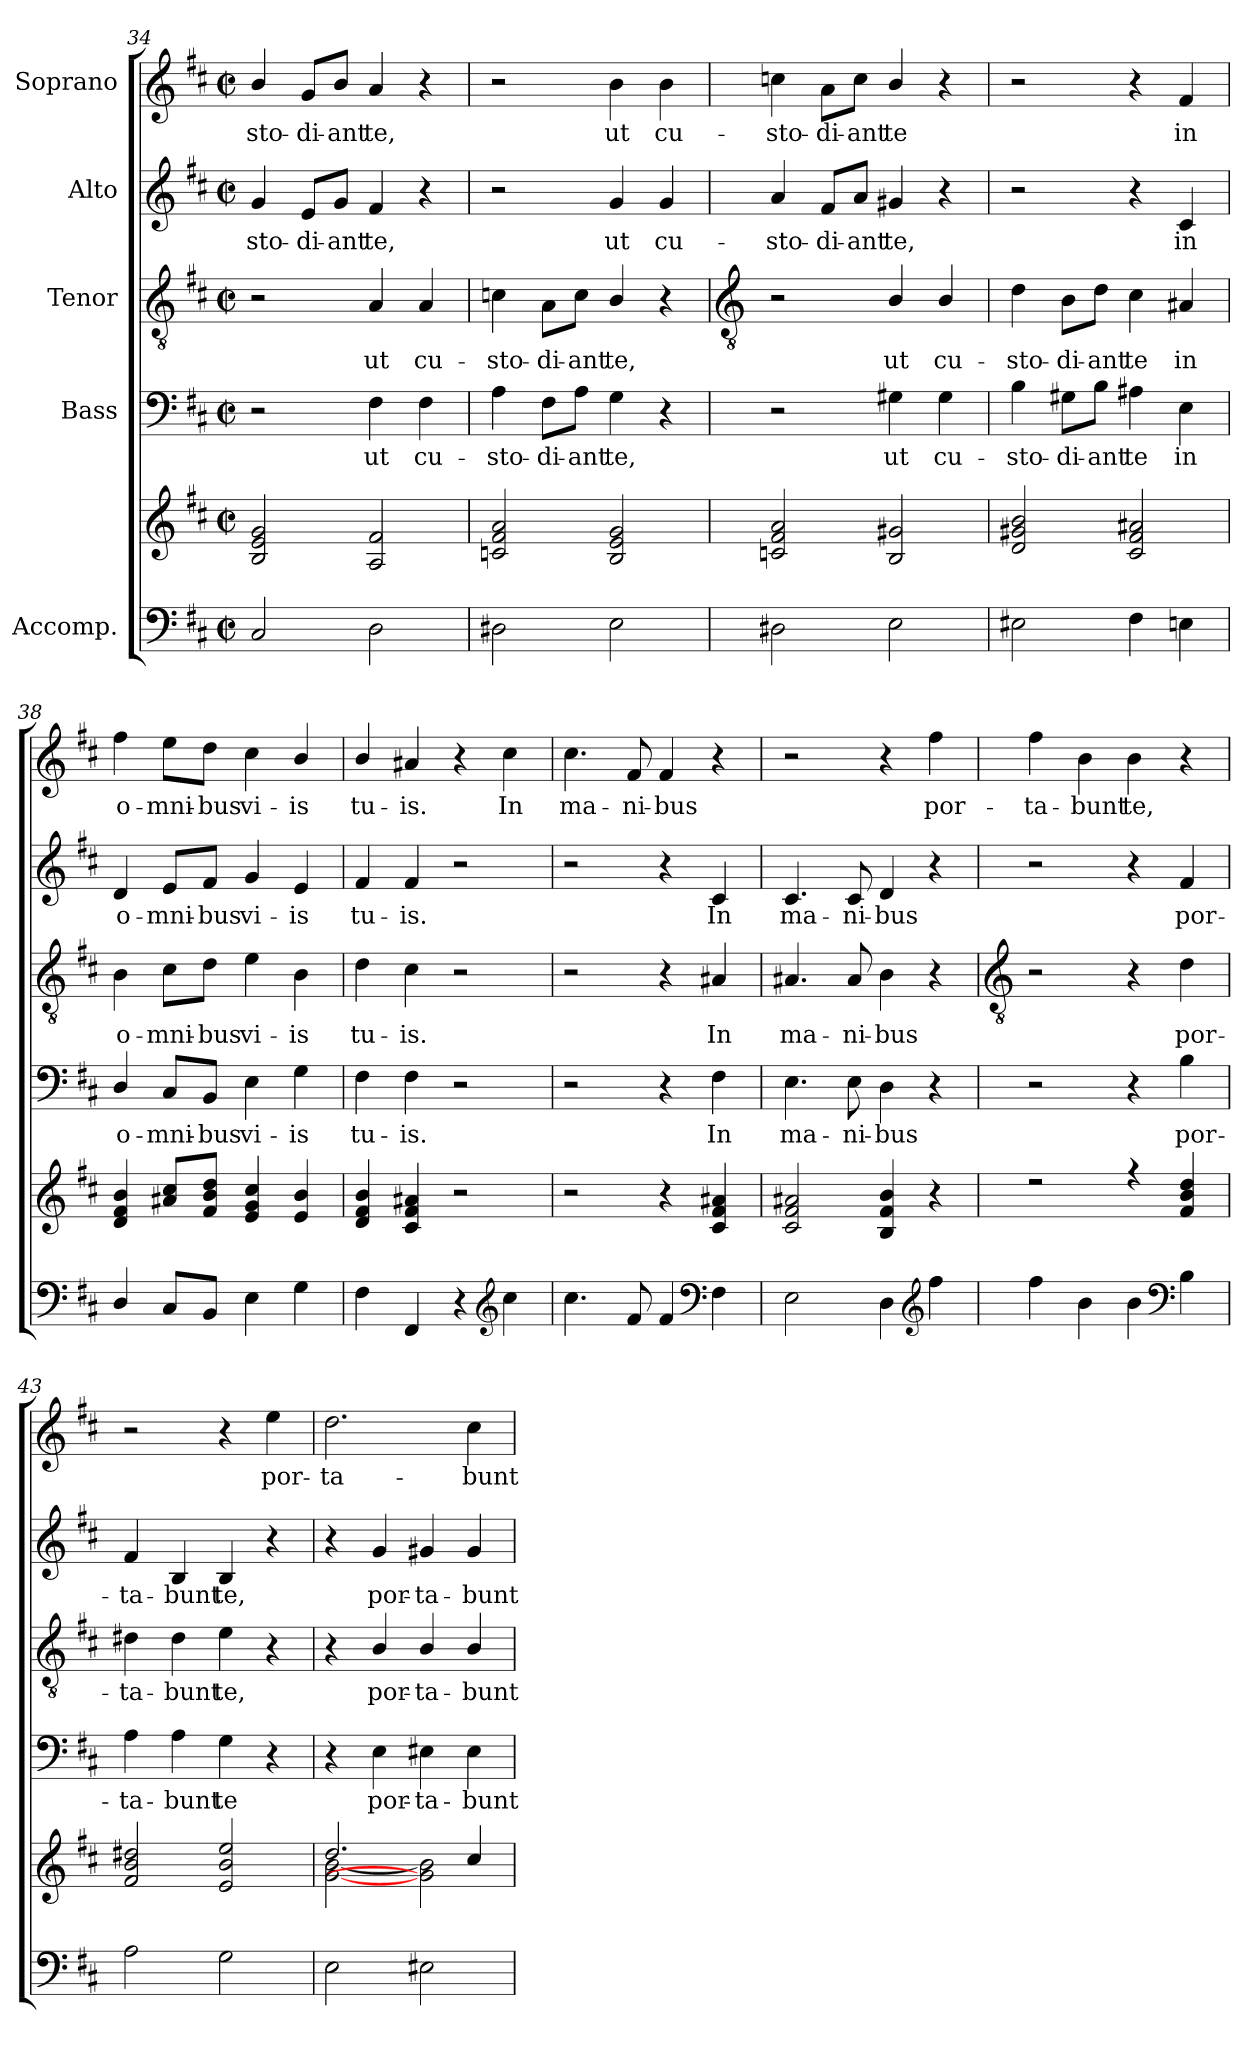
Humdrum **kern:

**kern	**kern	**kern	**text	**kern	**text	**kern	**text	**kern	**text
*part5	*part5	*part4	*part4	*part3	*part3	*part2	*part2	*part1	*part1
*staff6	*staff5	*staff4	*staff4	*staff3	*staff3	*staff2	*staff2	*staff1	*staff1
*I"Accomp.	*	*I"Bass	*	*I"Tenor	*	*I"Alto	*	*I"Soprano	*
*clefF4	*clefG2	*clefF4	*	*clefGv2	*	*clefG2	*	*clefG2	*
*k[f#c#]	*k[f#c#]	*k[f#c#]	*	*k[f#c#]	*	*k[f#c#]	*	*k[f#c#]	*
*D:	*D:	*D:	*	*D:	*	*D:	*	*D:	*
*M2/2	*M2/2	*M2/2	*	*M2/2	*	*M2/2	*	*M2/2	*
*met(c|)	*met(c|)	*met(c|)	*	*met(c|)	*	*met(c|)	*	*met(c|)	*
=34	=34	=34	=34	=34	=34	=34	=34	=34	=34
*	*^	*	*	*	*	*	*	*	*
*	*	*^	*	*	*	*	*	*	*	*
!	!	!	!	!	!	!	!	!	!LO:LY:b	!	!LO:LY:b
2C#	2B/ 2e/ 2g/	2ryy	2ryy	2r	.	2r	.	4g	-sto-	4b/	-sto-
!	!	!	!	!	!	!	!	!	!LO:LY:b	!	!LO:LY:b
.	.	.	.	.	.	.	.	8e/L	-di-	8g/L	-di-
!	!	!	!	!	!	!	!	!	!LO:LY:b	!	!LO:LY:b
.	.	.	.	.	.	.	.	8g/J	-ant	8b/J	-ant
!	!	!	!	!	!LO:LY:b	!	!LO:LY:b	!	!LO:LY:b	!	!LO:LY:b
2D	2A/ 2f#/	2ryy	2ryy	4F#	ut	4A	ut	4f#	te,	4a	te,
!	!	!	!	!	!LO:LY:b	!	!LO:LY:b	!	!	!	!
.	.	.	.	4F#	cu-	4A	cu-	4r	.	4r	.
=35	=35	=35	=35	=35	=35	=35	=35	=35	=35	=35	=35
!	!	!	!	!	!LO:LY:b	!	!LO:LY:b	!	!	!	!
2D#X	2cn/ 2f#/ 2a/	2ryy	2ryy	4A	-sto-	4cn	-sto-	2r	.	2r	.
!	!	!	!	!	!LO:LY:b	!	!LO:LY:b	!	!	!	!
.	.	.	.	8F#\L	-di-	8A\L	-di-	.	.	.	.
!	!	!	!	!	!LO:LY:b	!	!LO:LY:b	!	!	!	!
.	.	.	.	8A\J	-ant	8c\J	-ant	.	.	.	.
!	!	!	!	!	!LO:LY:b	!	!LO:LY:b	!	!LO:LY:b	!	!LO:LY:b
2E	2B/ 2e/ 2g/	2ryy	2ryy	4G	te,	4B/	te,	4g	ut	4b	ut
!	!	!	!	!	!	!	!	!	!LO:LY:b	!	!LO:LY:b
.	.	.	.	4r	.	4r	.	4g	cu-	4b	cu-
*	*v	*v	*v	*	*	*	*	*	*	*	*
!!LO:LB:g=z
=36	=36	=36	=36	=36	=36	=36	=36	=36	=36
*	*	*	*	*clefGv2	*	*	*	*	*
!	!	!	!	!	!	!	!LO:LY:b	!	!LO:LY:b
2D#X	2cn 2f# 2a	2r	.	2r	.	4a	-sto-	4ccn	-sto-
!	!	!	!	!	!	!	!LO:LY:b	!	!LO:LY:b
.	.	.	.	.	.	8f#/L	-di-	8a\L	-di-
!	!	!	!	!	!	!	!LO:LY:b	!	!LO:LY:b
.	.	.	.	.	.	8a/J	-ant	8cc\J	-ant
!	!	!	!LO:LY:b	!	!LO:LY:b	!	!LO:LY:b	!	!LO:LY:b
2E	2B 2g#X	4G#X	ut	4B/	ut	4g#X	te,	4b/	te
!	!	!	!LO:LY:b	!	!LO:LY:b	!	!	!	!
.	.	4G#	cu-	4B/	cu-	4r	.	4r	.
=37	=37	=37	=37	=37	=37	=37	=37	=37	=37
!	!	!	!LO:LY:b	!	!LO:LY:b	!	!	!	!
2E#X	2d 2g#X 2b	4B	-sto-	4d	-sto-	2r	.	2r	.
!	!	!	!LO:LY:b	!	!LO:LY:b	!	!	!	!
.	.	8G#X\L	-di-	8B\L	-di-	.	.	.	.
!	!	!	!LO:LY:b	!	!LO:LY:b	!	!	!	!
.	.	8B\J	-ant	8d\J	-ant	.	.	.	.
!	!	!	!LO:LY:b	!	!LO:LY:b	!	!	!	!
4F#	2c# 2f# 2a#X	4A#X	te	4c#	te	4r	.	4r	.
!	!	!	!LO:LY:b	!	!LO:LY:b	!	!LO:LY:b	!	!LO:LY:b
4En	.	4E	in	4A#X	in	4c#	in	4f#	in
=38	=38	=38	=38	=38	=38	=38	=38	=38	=38
!	!	!	!LO:LY:b	!	!LO:LY:b	!	!LO:LY:b	!	!LO:LY:b
4D/	4d 4f# 4b	4D/	o-	4B	o-	4d	o-	4ff#	o-
!	!	!	!LO:LY:b	!	!LO:LY:b	!	!LO:LY:b	!	!LO:LY:b
8C#L	8a#X 8cc#L	8C#/L	-mni-	8c#\L	-mni-	8e/L	-mni-	8ee\L	-mni-
!	!	!	!LO:LY:b	!	!LO:LY:b	!	!LO:LY:b	!	!LO:LY:b
8BBJ	8f# 8b 8ddJ	8BB/J	-bus	8d\J	-bus	8f#/J	-bus	8dd\J	-bus
!	!	!	!LO:LY:b	!	!LO:LY:b	!	!LO:LY:b	!	!LO:LY:b
4E	4e 4g 4cc#	4E	vi-	4e	vi-	4g	vi-	4cc#	vi-
!	!	!	!LO:LY:b	!	!LO:LY:b	!	!LO:LY:b	!	!LO:LY:b
4G	4e 4b	4G	-is	4B	-is	4e	-is	4b/	-is
=39	=39	=39	=39	=39	=39	=39	=39	=39	=39
!	!	!	!LO:LY:b	!	!LO:LY:b	!	!LO:LY:b	!	!LO:LY:b
4F#	4d 4f# 4b	4F#	tu-	4d	tu-	4f#	tu-	4b/	tu-
!	!	!	!LO:LY:b	!	!LO:LY:b	!	!LO:LY:b	!	!LO:LY:b
4FF#	4c# 4f# 4a#X	4F#	-is.	4c#	-is.	4f#	-is.	4a#X	-is.
4r	2r	2r	.	2r	.	2r	.	4r	.
*clefG2	*	*	*	*	*	*	*	*	*
!	!	!	!	!	!	!	!	!	!LO:LY:b
4cc#	.	.	.	.	.	.	.	4cc#	In
=40	=40	=40	=40	=40	=40	=40	=40	=40	=40
!	!	!	!	!	!	!	!	!	!LO:LY:b
4.cc#	2r	2r	.	2r	.	2r	.	4.cc#	ma-
!	!	!	!	!	!	!	!	!	!LO:LY:b
8f#	.	.	.	.	.	.	.	8f#	-ni-
!	!	!	!	!	!	!	!	!	!LO:LY:b
4f#	4r	4r	.	4r	.	4r	.	4f#	-bus
*clefF4	*	*	*	*	*	*	*	*	*
!	!	!	!LO:LY:b	!	!LO:LY:b	!	!LO:LY:b	!	!
4F#	4c# 4f# 4a#X	4F#	In	4A#X	In	4c#	In	4r	.
=41	=41	=41	=41	=41	=41	=41	=41	=41	=41
!	!	!	!LO:LY:b	!	!LO:LY:b	!	!LO:LY:b	!	!
2E	2c# 2f# 2a#X	4.E	ma-	4.A#X	ma-	4.c#	ma-	2r	.
!	!	!	!LO:LY:b	!	!LO:LY:b	!	!LO:LY:b	!	!
.	.	8E	-ni-	8A#	-ni-	8c#	-ni-	.	.
!	!	!	!LO:LY:b	!	!LO:LY:b	!	!LO:LY:b	!	!
4D	4B 4f# 4b	4D	-bus	4B	-bus	4d	-bus	4r	.
*clefG2	*	*	*	*	*	*	*	*	*
!	!	!	!	!	!	!	!	!	!LO:LY:b
4ff#	4r	4r	.	4r	.	4r	.	4ff#	por-
!!LO:LB:g=z
=42	=42	=42	=42	=42	=42	=42	=42	=42	=42
*	*	*	*	*clefGv2	*	*	*	*	*
*	*^	*	*	*	*	*	*	*	*
!	!	!	!	!	!	!	!	!	!	!LO:LY:b
4ff#	2r	1ryy	2r	.	2r	.	2r	.	4ff#	-ta-
!	!	!	!	!	!	!	!	!	!	!LO:LY:b
4b	.	.	.	.	.	.	.	.	4b	-bunt
!	!	!	!	!	!	!	!	!	!	!LO:LY:b
4b	4r	.	4r	.	4r	.	4r	.	4b	te,
*clefF4	*	*	*	*	*	*	*	*	*	*
!	!	!	!	!LO:LY:b	!	!LO:LY:b	!	!LO:LY:b	!	!
4B	4f#/ 4b/ 4dd/	.	4B	por-	4d	por-	4f#	por-	4r	.
=43	=43	=43	=43	=43	=43	=43	=43	=43	=43	=43
!	!	!	!	!LO:LY:b	!	!LO:LY:b	!	!LO:LY:b	!	!
2A	2f#/ 2b/ 2dd#X/	1ryy	4A	-ta-	4d#X	-ta-	4f#	-ta-	2r	.
!	!	!	!	!LO:LY:b	!	!LO:LY:b	!	!LO:LY:b	!	!
.	.	.	4A	-bunt	4d#	-bunt	4B	-bunt	.	.
!	!	!	!	!LO:LY:b	!	!LO:LY:b	!	!LO:LY:b	!	!
2G	2e/ 2b/ 2ee/	.	4G	te	4e	te,	4B	te,	4r	.
!	!	!	!	!	!	!	!	!	!	!LO:LY:b
.	.	.	4r	.	4r	.	4r	.	4ee	por-
=44	=44	=44	=44	=44	=44	=44	=44	=44	=44	=44
!	!	!	!	!	!	!	!	!	!	!LO:LY:b
2E	2.dd/	[2g\ [2b\	4r	.	4r	.	4r	.	2.dd	-ta-
!	!	!	!	!LO:LY:b	!	!LO:LY:b	!	!LO:LY:b	!	!
.	.	.	4E	por-	4B/	por-	4g	por-	.	.
!	!	!	!	!LO:LY:b	!	!LO:LY:b	!	!LO:LY:b	!	!
2E#X	.	2g#\] 2b\]	4E#X	-ta-	4B/	-ta-	4g#X	-ta-	.	.
!	!	!	!	!LO:LY:b	!	!LO:LY:b	!	!LO:LY:b	!	!LO:LY:b
.	4cc#/	.	4E#	-bunt	4B/	-bunt	4g#	-bunt	4cc#	-bunt
*	*v	*v	*	*	*	*	*	*	*	*
=	=	=	=	=	=	=	=	=	=
*-	*-	*-	*-	*-	*-	*-	*-	*-	*-
